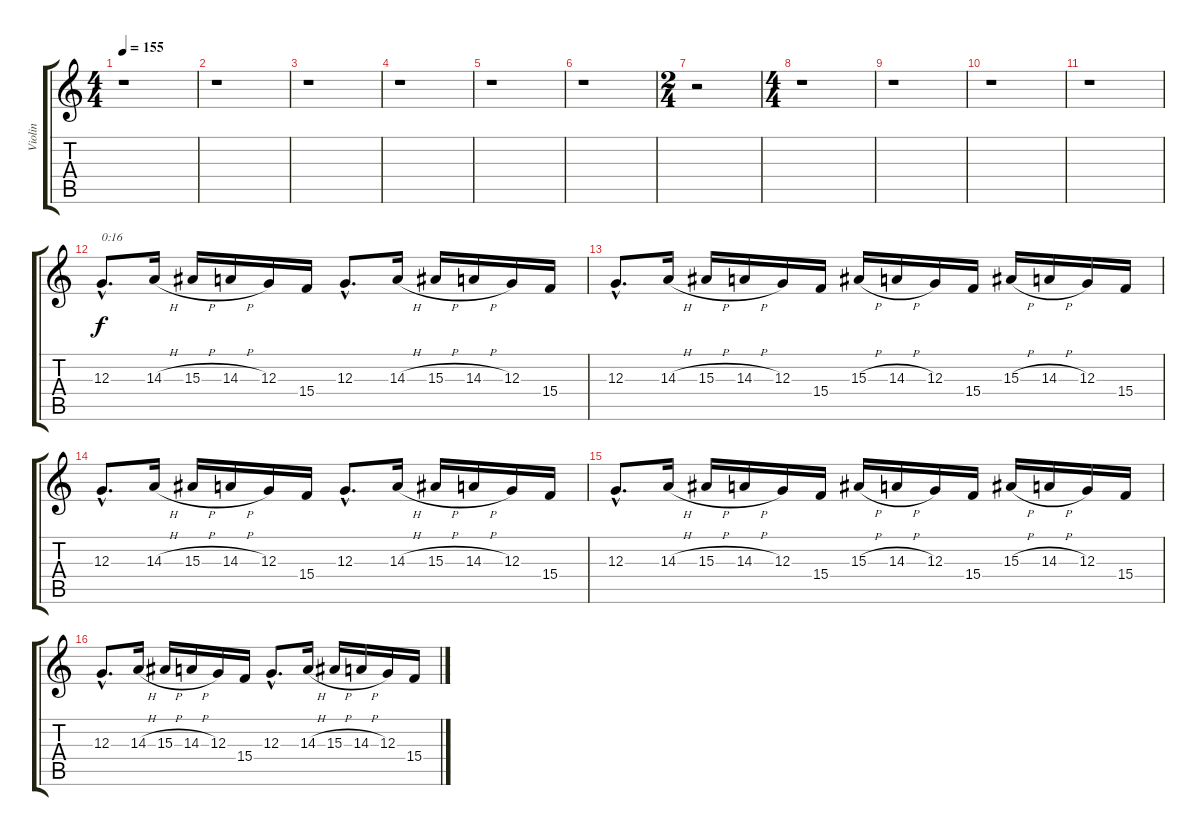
\track ("Violin" "Violin") {instrument violin}
\staff {score tabs}
\tuning (E4 B3 G3 D3 A2 E2) {hide}
\ts (4 4)
\tempo 155
\clef g2
\ks c
r.1{dy f instrument violin} |
r.1 |
r.1 |
r.1 |
r.1 |
r.1 |
\ts (2 4)
r.2 |
\ts (4 4)
r.1 |
r.1 |
r.1 |
r.1 |
12.3{hac}.8{d txt "0:16"} 14.3{h}.16 15.3{h}.16 14.3{h}.16 12.3.16 15.4.16 12.3{hac}.8{d} 14.3{h}.16 15.3{h}.16 14.3{h}.16 12.3.16 15.4.16 |
12.3{hac}.8{d} 14.3{h}.16 15.3{h}.16 14.3{h}.16 12.3.16 15.4.16 15.3{h}.16 14.3{h}.16 12.3.16 15.4.16 15.3{h}.16 14.3{h}.16 12.3.16 15.4.16 |
12.3{hac}.8{d} 14.3{h}.16 15.3{h}.16 14.3{h}.16 12.3.16 15.4.16 12.3{hac}.8{d} 14.3{h}.16 15.3{h}.16 14.3{h}.16 12.3.16 15.4.16 |
12.3{hac}.8{d} 14.3{h}.16 15.3{h}.16 14.3{h}.16 12.3.16 15.4.16 15.3{h}.16 14.3{h}.16 12.3.16 15.4.16 15.3{h}.16 14.3{h}.16 12.3.16 15.4.16 |
12.3{hac}.8{d} 14.3{h}.16 15.3{h}.16 14.3{h}.16 12.3.16 15.4.16 12.3{hac}.8{d} 14.3{h}.16 15.3{h}.16 14.3{h}.16 12.3.16 15.4.16
